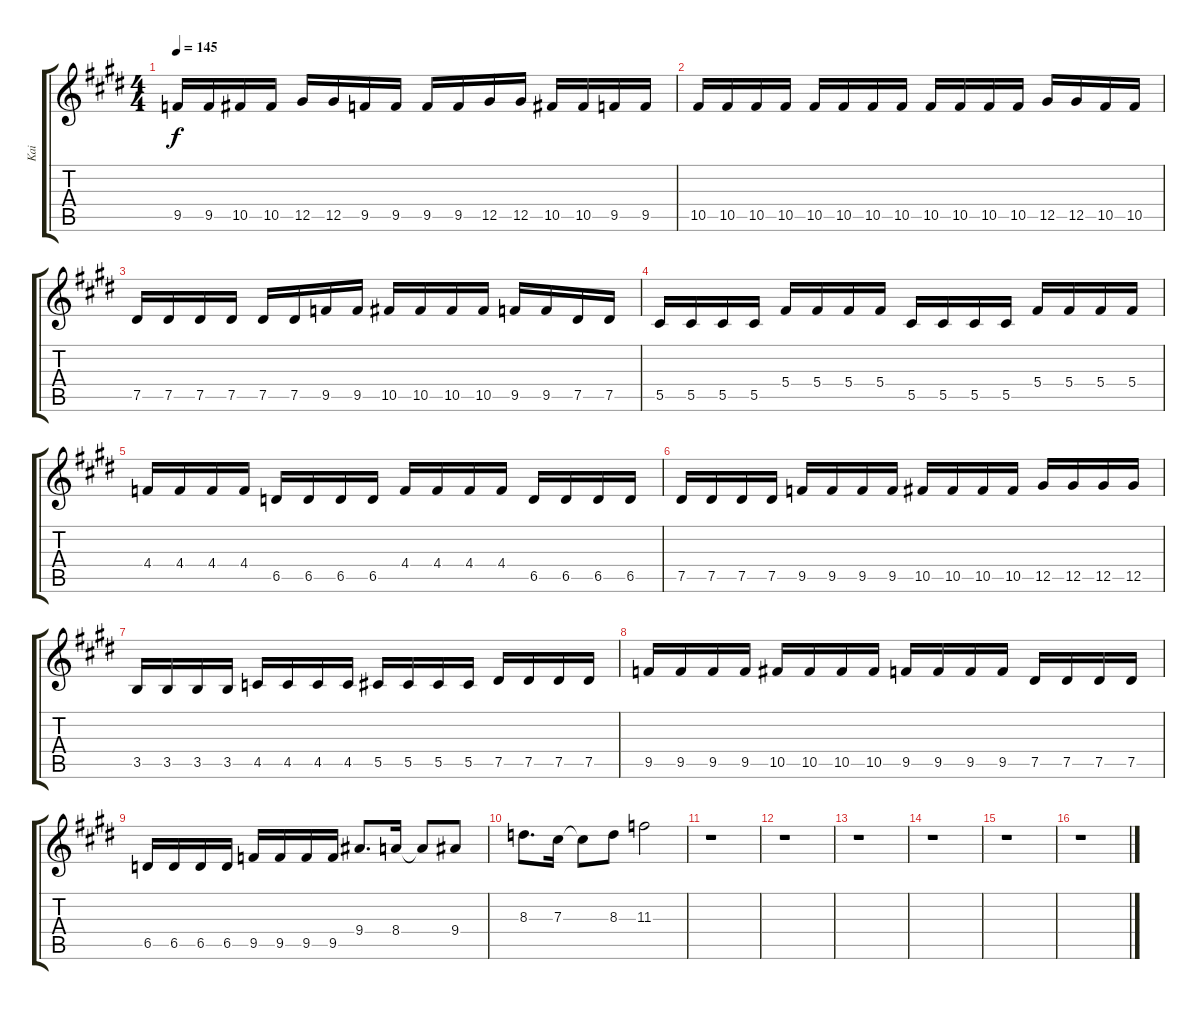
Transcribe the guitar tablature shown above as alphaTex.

\track ("Kai" "Kai") {instrument distortionguitar}
\staff {score tabs}
\tuning (Eb4 Bb3 Gb3 Db3 Ab2 Eb2) {hide}
\ts (4 4)
\tempo 145
\clef g2
\ks e
9.5.16{dy f} 9.5.16 10.5.16 10.5.16 12.5.16 12.5.16 9.5.16 9.5.16 9.5.16 9.5.16 12.5.16 12.5.16 10.5.16 10.5.16 9.5.16 9.5.16 |
10.5.16 10.5.16 10.5.16 10.5.16 10.5.16 10.5.16 10.5.16 10.5.16 10.5.16 10.5.16 10.5.16 10.5.16 12.5.16 12.5.16 10.5.16 10.5.16 |
7.5.16 7.5.16 7.5.16 7.5.16 7.5.16 7.5.16 9.5.16 9.5.16 10.5.16 10.5.16 10.5.16 10.5.16 9.5.16 9.5.16 7.5.16 7.5.16 |
5.5.16 5.5.16 5.5.16 5.5.16 5.4.16 5.4.16 5.4.16 5.4.16 5.5.16 5.5.16 5.5.16 5.5.16 5.4.16 5.4.16 5.4.16 5.4.16 |
4.4.16 4.4.16 4.4.16 4.4.16 6.5.16 6.5.16 6.5.16 6.5.16 4.4.16 4.4.16 4.4.16 4.4.16 6.5.16 6.5.16 6.5.16 6.5.16 |
7.5.16 7.5.16 7.5.16 7.5.16 9.5.16 9.5.16 9.5.16 9.5.16 10.5.16 10.5.16 10.5.16 10.5.16 12.5.16 12.5.16 12.5.16 12.5.16 |
3.5.16 3.5.16 3.5.16 3.5.16 4.5.16 4.5.16 4.5.16 4.5.16 5.5.16 5.5.16 5.5.16 5.5.16 7.5.16 7.5.16 7.5.16 7.5.16 |
9.5.16 9.5.16 9.5.16 9.5.16 10.5.16 10.5.16 10.5.16 10.5.16 9.5.16 9.5.16 9.5.16 9.5.16 7.5.16 7.5.16 7.5.16 7.5.16 |
6.5.16 6.5.16 6.5.16 6.5.16 9.5.16 9.5.16 9.5.16 9.5.16 9.4.8{d} 8.4.16 8.4{t}.8 9.4.8 |
8.3.8{d} 7.3.16 7.3{t}.8 8.3.8 11.3.2 |
r.1 |
r.1 |
r.1 |
r.1 |
r.1 |
r.1
